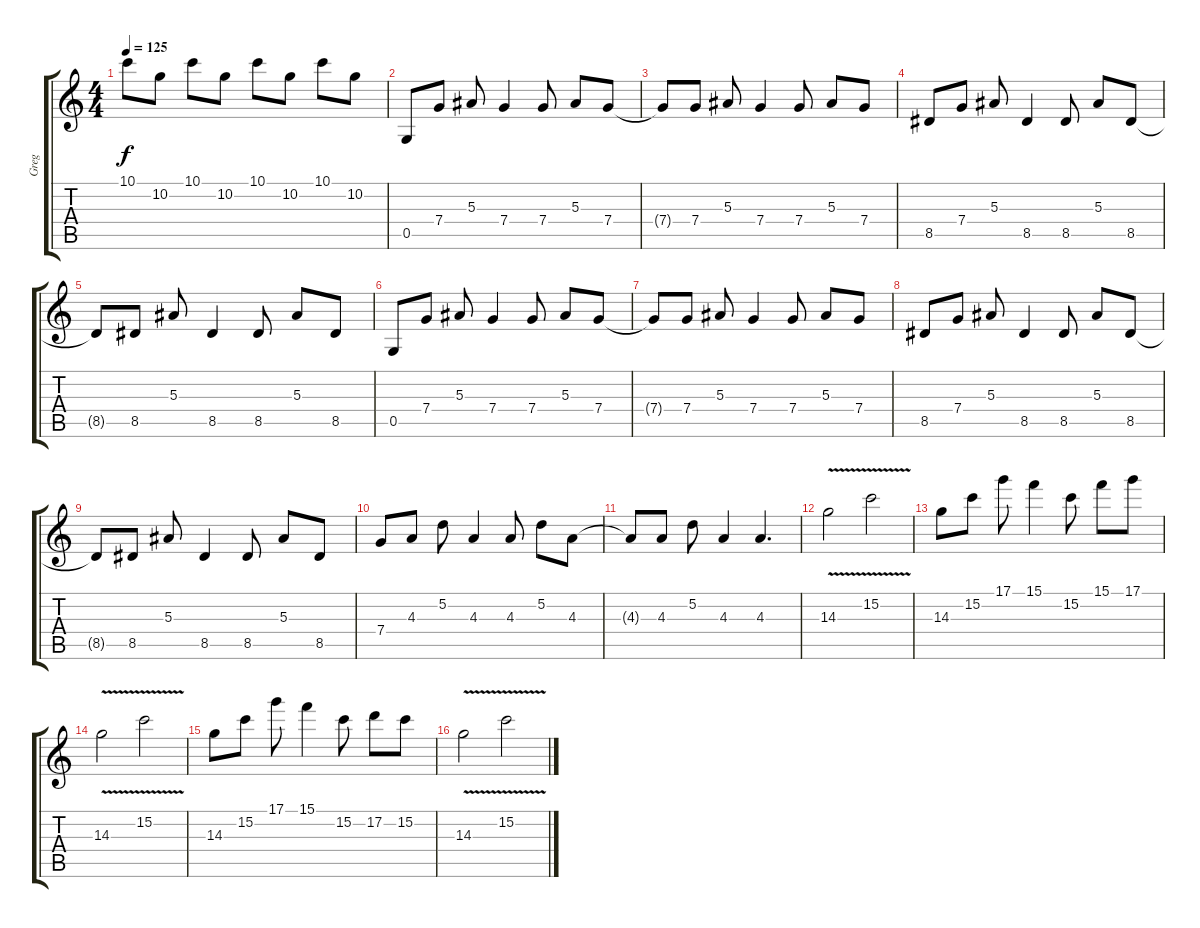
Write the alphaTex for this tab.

\track ("Greg" "Greg") {instrument acousticguitarsteel}
\staff {score tabs}
\tuning (D4 A3 F3 C3 G2 D2) {hide}
\ts (4 4)
\tempo 125
\clef g2
\ks c
10.1.8{dy f} 10.2.8 10.1.8 10.2.8 10.1.8 10.2.8 10.1.8 10.2.8 |
0.5.8 7.4.8 5.3.8 7.4.4 7.4.8 5.3.8 7.4.8 |
7.4{t}.8 7.4.8 5.3.8 7.4.4 7.4.8 5.3.8 7.4.8 |
8.5.8 7.4.8 5.3.8 8.5.4 8.5.8 5.3.8 8.5.8 |
8.5{t}.8 8.5.8 5.3.8 8.5.4 8.5.8 5.3.8 8.5.8 |
0.5.8 7.4.8 5.3.8 7.4.4 7.4.8 5.3.8 7.4.8 |
7.4{t}.8 7.4.8 5.3.8 7.4.4 7.4.8 5.3.8 7.4.8 |
8.5.8 7.4.8 5.3.8 8.5.4 8.5.8 5.3.8 8.5.8 |
8.5{t}.8 8.5.8 5.3.8 8.5.4 8.5.8 5.3.8 8.5.8 |
7.4.8 4.3.8 5.2.8 4.3.4 4.3.8 5.2.8 4.3.8 |
4.3{t}.8 4.3.8 5.2.8 4.3.4 4.3.4{d} |
14.3{v}.2{instrument distortionguitar} 15.2{v}.2 |
14.3.8 15.2.8 17.1.8 15.1.4 15.2.8 15.1.8 17.1.8 |
14.3{v}.2 15.2{v}.2 |
14.3.8 15.2.8 17.1.8 15.1.4 15.2.8 17.2.8 15.2.8 |
14.3{v}.2 15.2{v}.2
